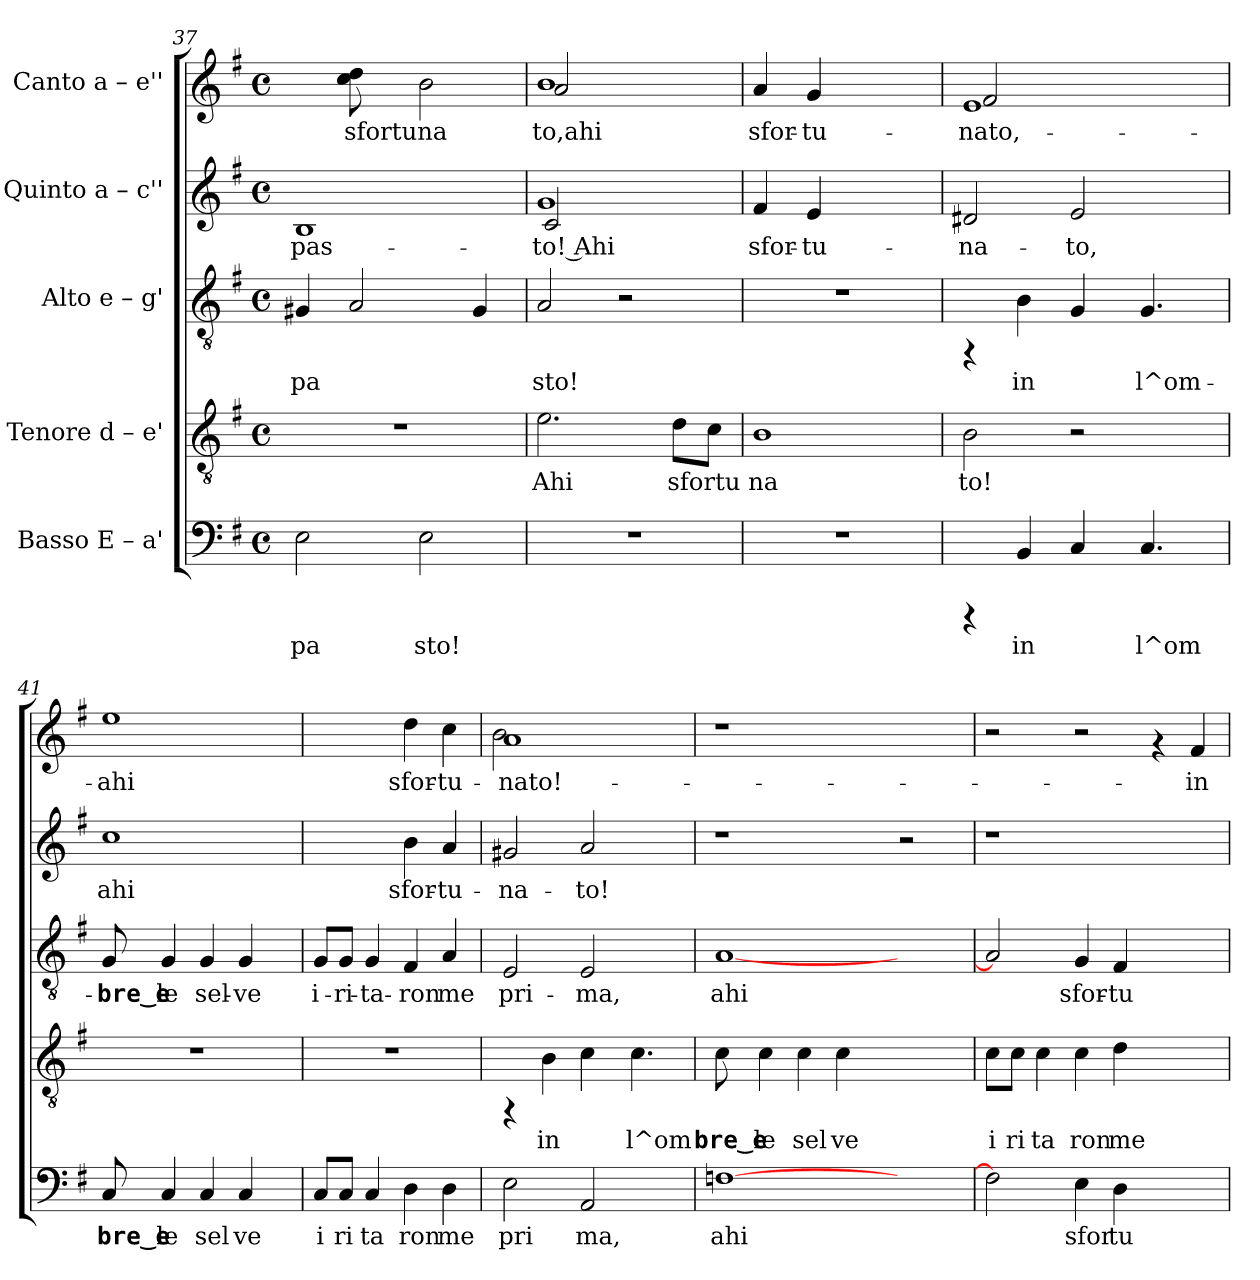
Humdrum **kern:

**kern	**text	**kern	**text	**kern	**text	**kern	**text	**kern	**text
*part5	*part5	*part4	*part4	*part3	*part3	*part2	*part2	*part1	*part1
*staff5	*staff5	*staff4	*staff4	*staff3	*staff3	*staff2	*staff2	*staff1	*staff1
*I"Basso  E – a'	*	*I"Tenore  d – e'	*	*I"Alto  e – g'	*	*I"Quinto  a – c''	*	*I"Canto  a – e''	*
*clefF4	*	*clefGv2	*	*clefGv2	*	*clefG2	*	*clefG2	*
*k[f#]	*	*k[f#]	*	*k[f#]	*	*k[f#]	*	*k[f#]	*
*G:	*	*G:	*	*G:	*	*G:	*	*G:	*
*M4/4	*	*M4/4	*	*M4/4	*	*M4/4	*	*M4/4	*
*met(c)	*	*met(c)	*	*met(c)	*	*met(c)	*	*met(c)	*
=37	=37	=37	=37	=37	=37	=37	=37	=37	=37
!	!LO:LY:b:rj	!	!	!	!LO:LY:b:cj	!	!LO:LY:b:rj	!	!
2E\	pa	1r	.	4G#X/	pa-	1B	pas-	4ryy	.
!	!	!	!	!	!LO:LY:b:cj	!	!	!	!LO:LY:b:cj
.	.	.	.	2A/	--	.	.	8dd\ 8cc\	sfortuna-
.	.	.	.	.	.	.	.	8ryy	.
!	!LO:LY:b:rj	!	!	!	!	!	!	!	!LO:LY:b:cj
2E\	sto!	.	.	.	.	.	.	2b\	--
!	!	!	!	!	!LO:LY:b:cj	!	!	!	!
.	.	.	.	4G#/	--	.	.	.	.
=38	=38	=38	=38	=38	=38	=38	=38	=38	=38
!	!	!	!LO:LY:b:rj	!	!LO:LY:b:cj	!	!LO:LY:b:rj	!	!LO:LY:b:cj
*	*	*	*	*	*	*^	*	*^	*
1r	.	2.e\	Ahi	2A/	-sto!	1g	2c/	-to! Ahi	1b	2a/	-to,ahi
.	.	.	.	2r	.	.	2ryy	.	.	2ryy	.
!	!	!	!LO:LY:b:rj	!	!	!	!	!	!	!	!
.	.	8d\L	sfortu-	.	.	.	.	.	.	.	.
!	!	!	!LO:LY:b:rj	!	!	!	!	!	!	!	!
.	.	8c\J	--	.	.	.	.	.	.	.	.
*	*	*	*	*	*	*v	*v	*	*	*	*
*	*	*	*	*	*	*	*	*v	*v	*
!!LO:LB:g=z
=39	=39	=39	=39	=39	=39	=39	=39	=39	=39
!	!	!	!LO:LY:b:rj	!	!	!	!LO:LY:b:rj	!	!LO:LY:b:cj
1r	.	1B	-na	1r	.	4f#/	sfor-	4a/	sfor-
!	!	!	!	!	!	!	!LO:LY:b:rj	!	!LO:LY:b:cj
.	.	.	.	.	.	4e/	-tu-	4g/	-tu-
.	.	.	.	.	.	2ryy	.	2ryy	.
=40	=40	=40	=40	=40	=40	=40	=40	=40	=40
!	!	!	!LO:LY:b:rj	!	!	!	!LO:LY:b:rj	!	!LO:LY:b:cj
*	*	*	*	*	*	*	*	*^	*
4rCCC	.	2B\	to!	4rFF	.	2d#X/	-na-	1e	2f#/	-nato,-
!	!LO:LY:b:rj	!	!	!	!LO:LY:b:cj	!	!	!	!	!
4BB/	in	.	.	4B\	in	.	.	.	.	.
!	!	!	!	!	!	!	!LO:LY:b:rj	!	!	!
4C/	.	2r	.	4G/	.	2e/	-to,	.	8ryy	.
.	.	.	.	.	.	.	.	.	2ryy	.
!	!LO:LY:b:rj	!	!	!	!LO:LY:b:cj	!	!	!	!	!
4.C/	l^om	.	.	4.G/	l^om-	.	.	.	.	.
.	.	8ryy	.	.	.	8ryy	.	8ryy	.	.
*	*	*	*	*	*	*	*	*v	*v	*
=41	=41	=41	=41	=41	=41	=41	=41	=41	=41
!	!LO:LY:b:rj	!	!	!	!LO:LY:b:cj	!	!LO:LY:b:rj	!	!LO:LY:b:cj
8C/	bre‿e	1r	.	8G/	-bre‿e	1cc	ahi	1ee	-ahi
!	!LO:LY:b:rj	!	!	!	!LO:LY:b:cj	!	!	!	!
4C/	le	.	.	4G/	le	.	.	.	.
!	!LO:LY:b:rj	!	!	!	!LO:LY:b:cj	!	!	!	!
4C/	sel	.	.	4G/	sel-	.	.	.	.
!	!LO:LY:b:rj	!	!	!	!LO:LY:b:cj	!	!	!	!
4C/	ve	.	.	4G/	-ve	.	.	.	.
8ryy	.	.	.	8ryy	.	.	.	.	.
=42	=42	=42	=42	=42	=42	=42	=42	=42	=42
!	!LO:LY:b:rj	!	!	!	!LO:LY:b:cj	!	!	!	!
8C/L	i	1r	.	8G/L	i-	2ryy	.	2ryy	.
!	!LO:LY:b:rj	!	!	!	!LO:LY:b:cj	!	!	!	!
8C/J	ri	.	.	8G/J	-ri-	.	.	.	.
!	!LO:LY:b:rj	!	!	!	!LO:LY:b:cj	!	!	!	!
4C/	ta	.	.	4G/	-ta-	.	.	.	.
!	!LO:LY:b:rj	!	!	!	!LO:LY:b:cj	!	!LO:LY:b:rj	!	!LO:LY:b:cj
4D\	ron	.	.	4F#/	-ron	4b\	sfor-	4dd\	sfor-
!	!LO:LY:b:rj	!	!	!	!LO:LY:b:cj	!	!LO:LY:b:rj	!	!LO:LY:b:cj
4D\	me	.	.	4A/	me	4a/	-tu-	4cc\	-tu-
=43	=43	=43	=43	=43	=43	=43	=43	=43	=43
!	!LO:LY:b:rj	!	!	!	!LO:LY:b:cj	!	!LO:LY:b:rj	!	!LO:LY:b:cj
*	*	*	*	*	*	*	*	*^	*
2E\	pri	4rFF	.	2E/	pri-	2g#X/	-na-	1a	2b\	-nato!-
!	!	!	!LO:LY:b:rj	!	!	!	!	!	!	!
.	.	4B\	in	.	.	.	.	.	.	.
!	!LO:LY:b:rj	!	!	!	!LO:LY:b:cj	!	!LO:LY:b:rj	!	!	!
2AA/	ma,	4c\	.	2E/	-ma,	2a/	-to!	.	8ryy	.
.	.	.	.	.	.	.	.	.	2ryy	.
!	!	!	!LO:LY:b:rj	!	!	!	!	!	!	!
.	.	4.c\	l^om	.	.	.	.	.	.	.
8ryy	.	.	.	8ryy	.	8ryy	.	8ryy	.	.
*	*	*	*	*	*	*	*	*v	*v	*
=44	=44	=44	=44	=44	=44	=44	=44	=44	=44
!	!LO:LY:b:rj	!	!LO:LY:b:rj	!	!LO:LY:b:cj	!	!	!	!
[1Fn	ahi	8c\	bre‿e	[1A	ahi	1r	.	1r	.
!	!	!	!LO:LY:b:rj	!	!	!	!	!	!
.	.	4c\	le	.	.	.	.	.	.
!	!	!	!LO:LY:b:rj	!	!	!	!	!	!
.	.	4c\	sel	.	.	.	.	.	.
!	!	!	!LO:LY:b:rj	!	!	!	!	!	!
.	.	4c\	ve	.	.	.	.	.	.
.	.	2ryy	.	.	.	.	.	.	.
2ryy	.	.	.	2ryy	.	2r	.	2ryy	.
.	.	8ryy	.	.	.	.	.	.	.
!!LO:PB:g=z
=45	=45	=45	=45	=45	=45	=45	=45	=45	=45
!	!	!	!LO:LY:b:rj	!	!	!	!	!	!
2F]	.	8c\L	i	2A]	.	1r	.	2r	.
!	!	!	!LO:LY:b:rj	!	!	!	!	!	!
.	.	8c\J	ri	.	.	.	.	.	.
!	!	!	!LO:LY:b:rj	!	!	!	!	!	!
.	.	4c\	ta	.	.	.	.	.	.
!	!LO:LY:b:rj	!	!LO:LY:b:rj	!	!LO:LY:b:cj	!	!	!	!
4E\	sfor	4c\	ron	4G/	sfor-	.	.	2r	.
!	!LO:LY:b:rj	!	!LO:LY:b:rj	!	!LO:LY:b:cj	!	!	!	!
4D\	tu	4d\	me	4F#/	-tu-	.	.	.	.
2ryy	.	2ryy	.	2ryy	.	2ryy	.	4rf	.
!	!	!	!	!	!	!	!	!	!LO:LY:b:cj
.	.	.	.	.	.	.	.	4f#/	-in
=	=	=	=	=	=	=	=	=	=
*-	*-	*-	*-	*-	*-	*-	*-	*-	*-
